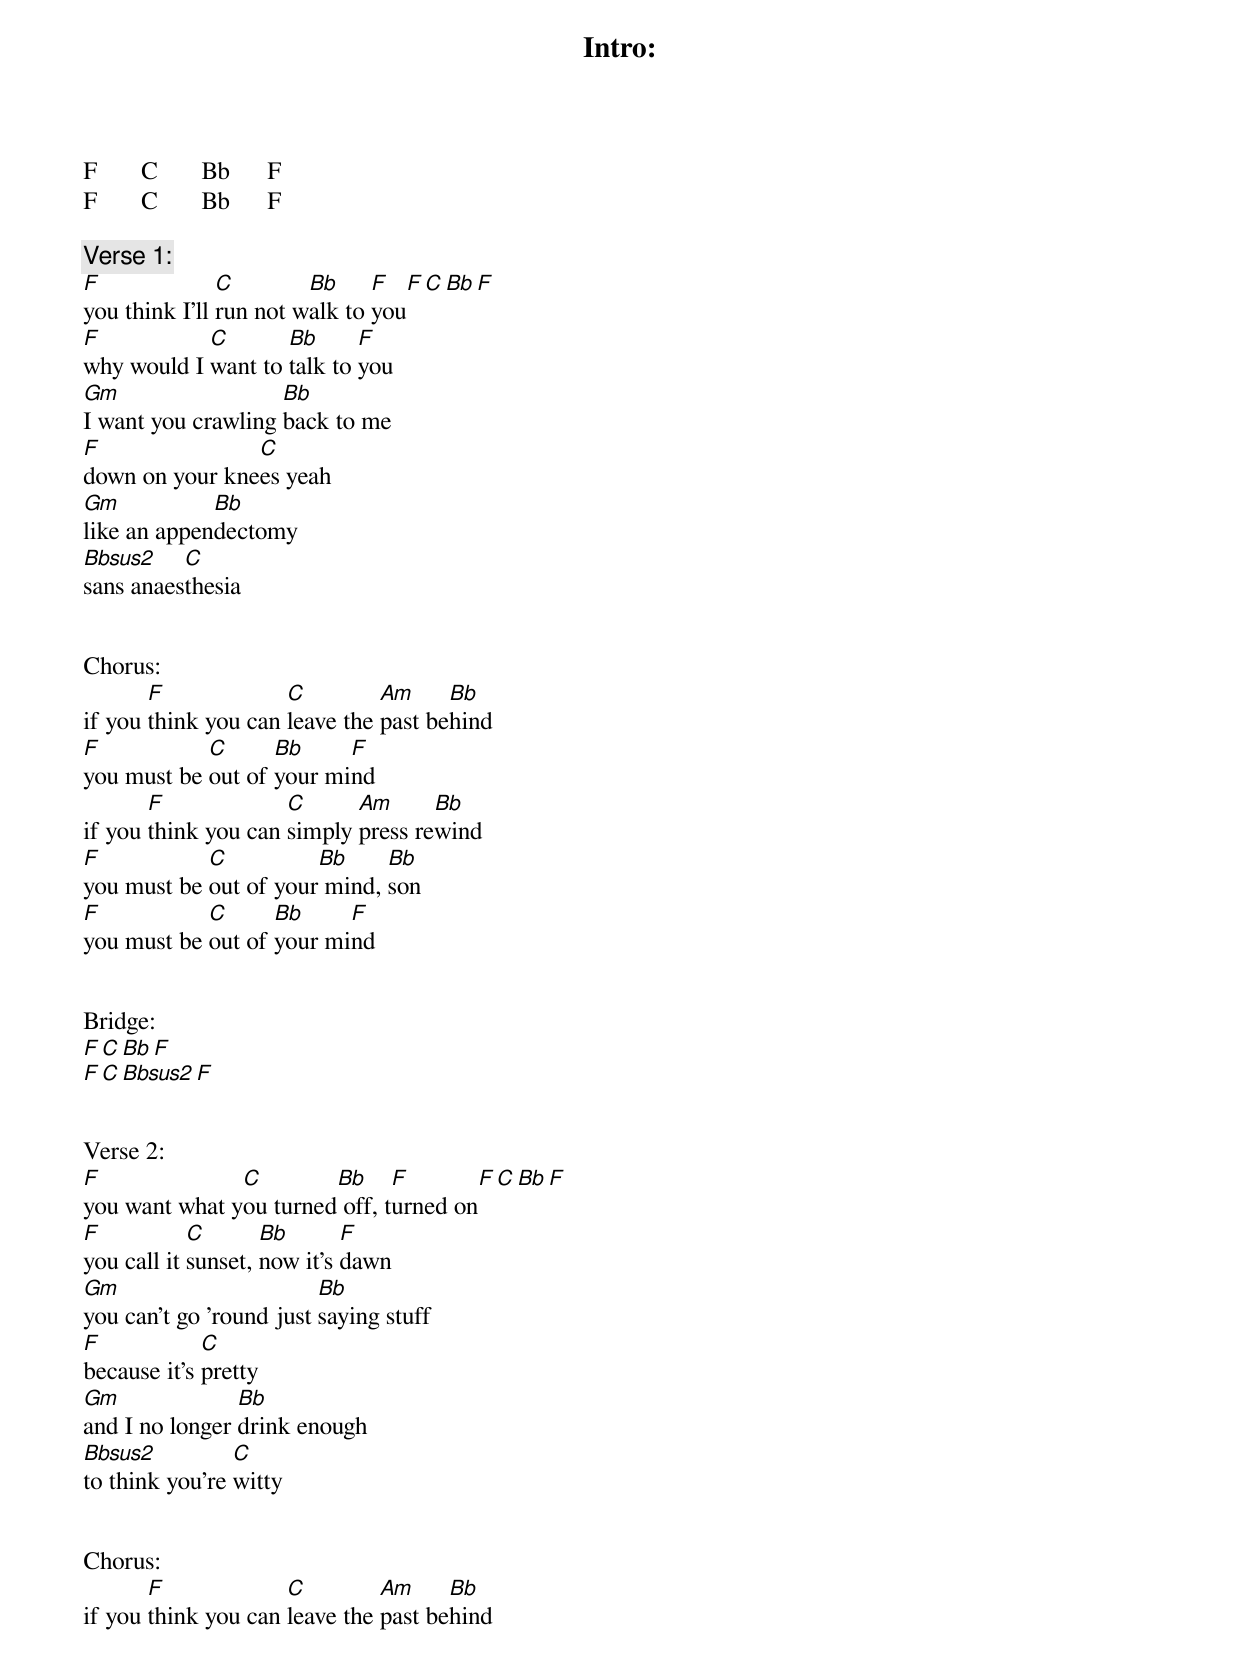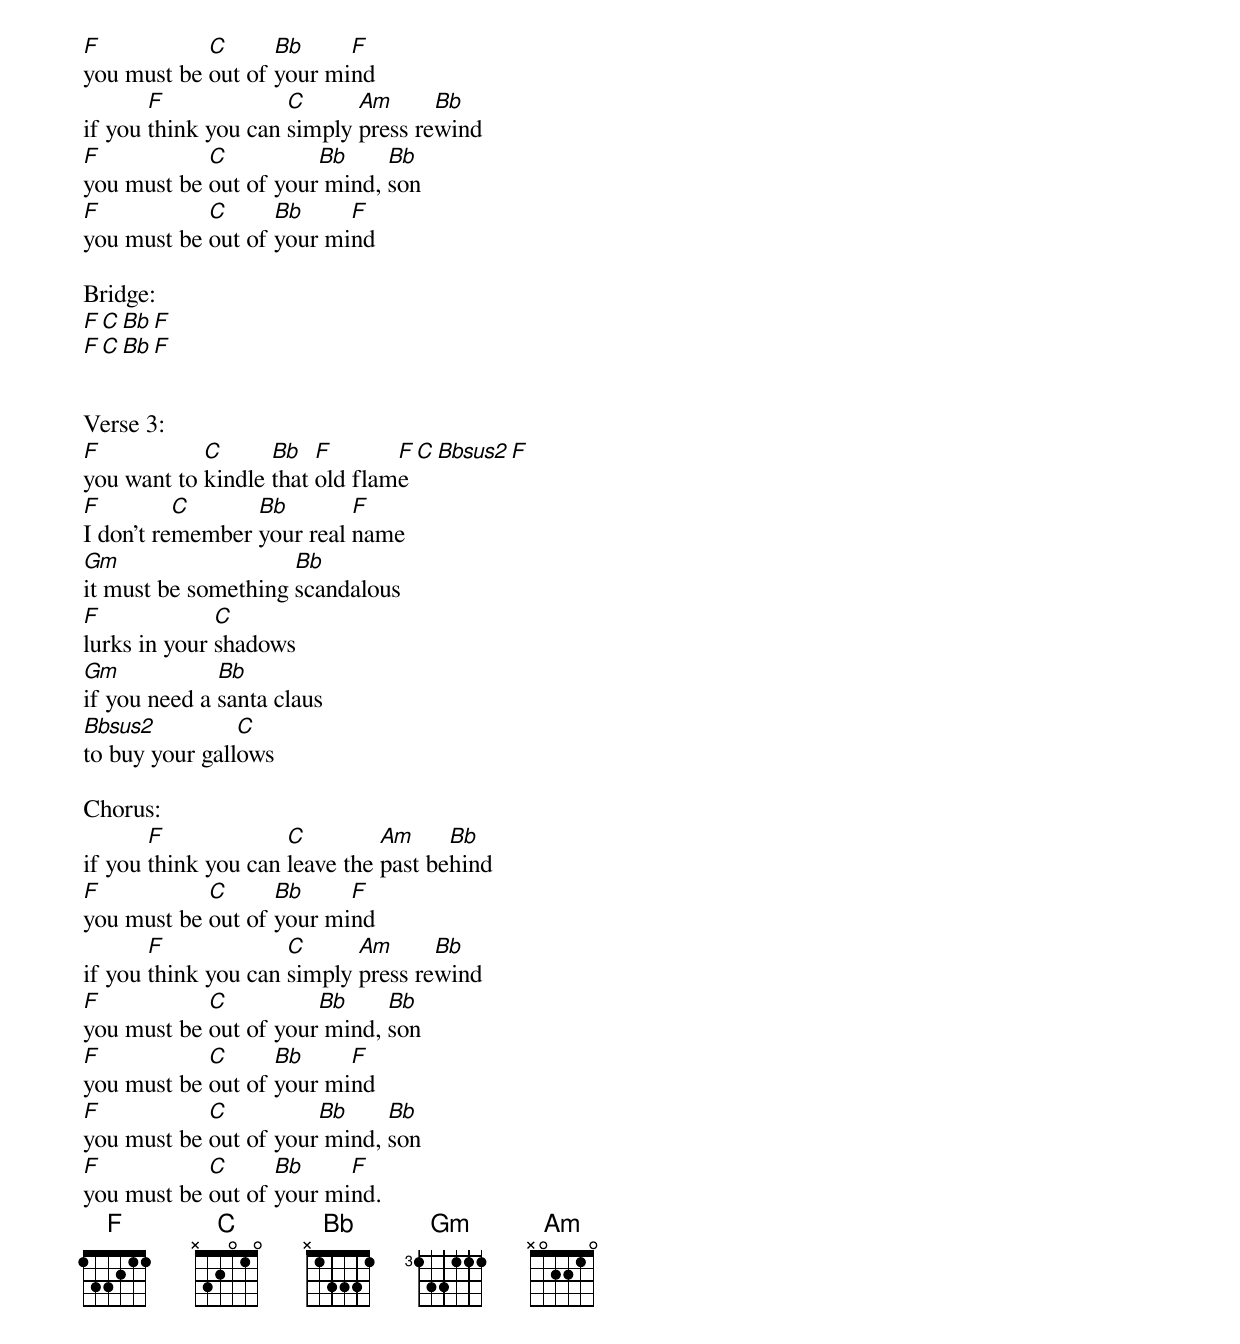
Intro:
F	C	Bb	F
F	C	Bb	F

Verse 1:
F              C        Bb     F      F  C  Bb  F
you think I'll run not walk to you
F           C       Bb      F
why would I want to talk to you
Gm		    Bb
I want you crawling back to me
F		C
down on your knees yeah
Gm	     Bb
like an appendectomy
Bbsus2	  C
sans anaesthesia


Chorus:
       F             C         Am     Bb
if you think you can leave the past behind
F           C      Bb     F
you must be out of your mind
       F             C      Am      Bb
if you think you can simply press rewind
F           C          Bb     Bb
you must be out of your mind, son
F           C      Bb     F
you must be out of your mind


Bridge:
F	C	Bb	F
F	C	Bbsus2	F


Verse 2:
F              C        Bb     F      	F  C  Bb  F
you want what you turned off, turned on
F           C       Bb       F
you call it sunset, now it's dawn
Gm			 Bb
you can't go 'round just saying stuff
F	     C
because it's pretty
Gm	        Bb
and I no longer drink enough
Bbsus2	        C
to think you're witty


Chorus:
       F             C         Am     Bb
if you think you can leave the past behind
F           C      Bb     F
you must be out of your mind
       F             C      Am      Bb
if you think you can simply press rewind
F           C          Bb     Bb
you must be out of your mind, son
F           C      Bb     F
you must be out of your mind

Bridge:
F	C	Bb	F
F	C	Bb	F


Verse 3:
F           C      Bb   F	F  C  Bbsus2  F
you want to kindle that old flame
F         C      Bb        F
I don't remember your real name
Gm		     Bb
it must be something scandalous
F	      C
lurks in your shadows
Gm	      Bb
if you need a santa claus
Bbsus2	        C
to buy your gallows

Chorus:
       F             C         Am     Bb
if you think you can leave the past behind
F           C      Bb     F
you must be out of your mind
       F             C      Am      Bb
if you think you can simply press rewind
F           C          Bb     Bb
you must be out of your mind, son
F           C      Bb     F
you must be out of your mind
F           C          Bb     Bb
you must be out of your mind, son
F           C      Bb     F
you must be out of your mind.
